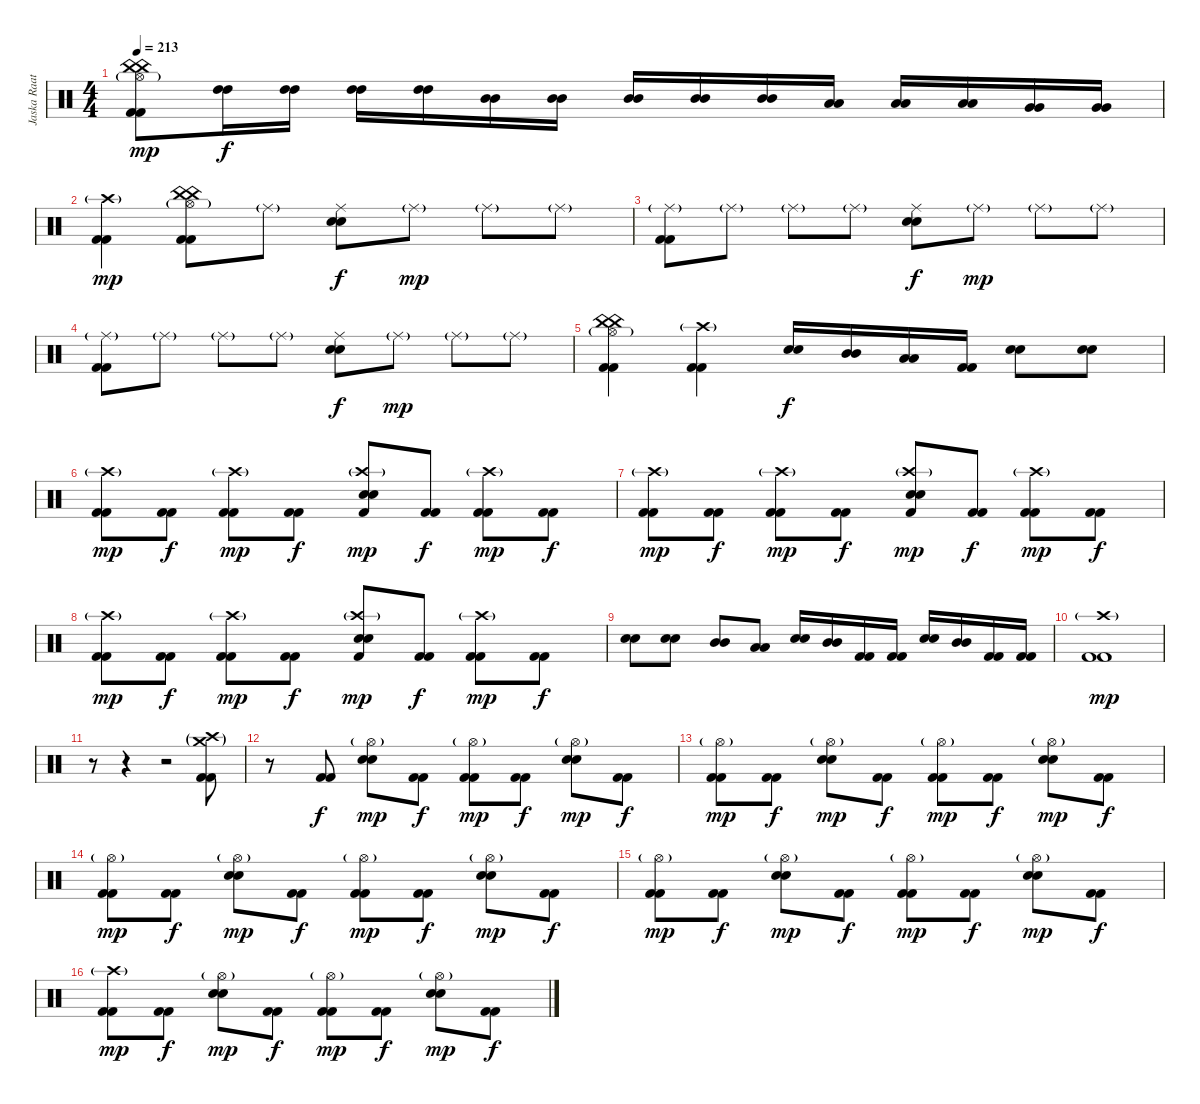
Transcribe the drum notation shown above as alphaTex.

\track ("Jaska Raatikainen" "Jaska Raat") {instrument percussion}
\staff {score}
\articulation defaults
\ts (4 4)
\tempo 213
\clef neutral
\ks c
("Hi-Hat (open)"{g} "China (hit)" "China (hit)" "Kick (hit) 2" "Kick (hit) 2").8{dy mp} ("High Tom (hit)" "High Tom (hit)").16{dy f} ("High Tom (hit)" "High Tom (hit)").16 ("High Tom (hit)" "High Tom (hit)").16 ("High Tom (hit)" "High Tom (hit)").16 ("Mid Tom (hit)" "Mid Tom (hit)").16 ("Mid Tom (hit)" "Mid Tom (hit)").16 ("Mid Tom (hit)" "Mid Tom (hit)").16 ("Mid Tom (hit)" "Mid Tom (hit)").16 ("Mid Tom (hit)" "Mid Tom (hit)").16 ("Low Tom (hit)" "Low Tom (hit)").16 ("Low Tom (hit)" "Low Tom (hit)").16 ("Low Tom (hit)" "Low Tom (hit)").16 ("Very Low Tom (hit)" "Very Low Tom (hit)").16 ("Very Low Tom (hit)" "Very Low Tom (hit)").16 |
("Crash high (hit)"{g} "Kick (hit) 2" "Kick (hit) 2").4{dy mp} ("Hi-Hat (open)"{g} "China (hit)" "China (hit)" "Kick (hit) 2" "Kick (hit) 2").8 "Ride (middle)"{g}.8 ("Ride (middle)" "Electric Snare (hit)" "Electric Snare (hit)").8{dy f} "Ride (middle)"{g}.8{dy mp} "Ride (middle)"{g}.8 "Ride (middle)"{g}.8 |
("Ride (middle)"{g} "Kick (hit) 2" "Kick (hit) 2").8 "Ride (middle)"{g}.8 "Ride (middle)"{g}.8 "Ride (middle)"{g}.8 ("Ride (middle)" "Electric Snare (hit)" "Electric Snare (hit)").8{dy f} "Ride (middle)"{g}.8{dy mp} "Ride (middle)"{g}.8 "Ride (middle)"{g}.8 |
("Ride (middle)"{g} "Kick (hit) 2" "Kick (hit) 2").8 "Ride (middle)"{g}.8 "Ride (middle)"{g}.8 "Ride (middle)"{g}.8 ("Ride (middle)" "Electric Snare (hit)" "Electric Snare (hit)").8{dy f} "Ride (middle)"{g}.8{dy mp} "Ride (middle)"{g}.8 "Ride (middle)"{g}.8 |
("Hi-Hat (open)"{g} "China (hit)" "China (hit)" "Kick (hit) 2" "Kick (hit) 2").4 ("Crash high (hit)"{g} "Kick (hit) 2" "Kick (hit) 2").4 ("Electric Snare (hit)" "Electric Snare (hit)").16{dy f} ("Mid Tom (hit)" "Mid Tom (hit)").16 ("Low Tom (hit)" "Low Tom (hit)").16 ("Kick (hit) 2" "Kick (hit) 2").16 ("Electric Snare (hit)" "Electric Snare (hit)").8 ("Electric Snare (hit)" "Electric Snare (hit)").8 |
("Crash high (hit)"{g} "Kick (hit) 2" "Kick (hit) 2").8{dy mp} ("Kick (hit) 2" "Kick (hit) 2").8{dy f} ("Crash high (hit)"{g} "Kick (hit) 2" "Kick (hit) 2").8{dy mp} ("Kick (hit) 2" "Kick (hit) 2").8{dy f} ("Crash high (hit)"{g} "Electric Snare (hit)" "Electric Snare (hit)" "Kick (hit) 2").8{dy mp} ("Kick (hit) 2" "Kick (hit) 2").8{dy f} ("Crash high (hit)"{g} "Kick (hit) 2" "Kick (hit) 2").8{dy mp} ("Kick (hit) 2" "Kick (hit) 2").8{dy f} |
("Crash high (hit)"{g} "Kick (hit) 2" "Kick (hit) 2").8{dy mp} ("Kick (hit) 2" "Kick (hit) 2").8{dy f} ("Crash high (hit)"{g} "Kick (hit) 2" "Kick (hit) 2").8{dy mp} ("Kick (hit) 2" "Kick (hit) 2").8{dy f} ("Crash high (hit)"{g} "Electric Snare (hit)" "Electric Snare (hit)" "Kick (hit) 2").8{dy mp} ("Kick (hit) 2" "Kick (hit) 2").8{dy f} ("Crash high (hit)"{g} "Kick (hit) 2" "Kick (hit) 2").8{dy mp} ("Kick (hit) 2" "Kick (hit) 2").8{dy f} |
("Crash high (hit)"{g} "Kick (hit) 2" "Kick (hit) 2").8{dy mp} ("Kick (hit) 2" "Kick (hit) 2").8{dy f} ("Crash high (hit)"{g} "Kick (hit) 2" "Kick (hit) 2").8{dy mp} ("Kick (hit) 2" "Kick (hit) 2").8{dy f} ("Crash high (hit)"{g} "Electric Snare (hit)" "Electric Snare (hit)" "Kick (hit) 2").8{dy mp} ("Kick (hit) 2" "Kick (hit) 2").8{dy f} ("Crash high (hit)"{g} "Kick (hit) 2" "Kick (hit) 2").8{dy mp} ("Kick (hit) 2" "Kick (hit) 2").8{dy f} |
("Electric Snare (hit)" "Electric Snare (hit)").8 ("Electric Snare (hit)" "Electric Snare (hit)").8 ("Mid Tom (hit)" "Mid Tom (hit)").8 ("Low Tom (hit)" "Low Tom (hit)").8 ("Electric Snare (hit)" "Electric Snare (hit)").16 ("Mid Tom (hit)" "Mid Tom (hit)").16 ("Kick (hit) 2" "Kick (hit) 2").16 ("Kick (hit) 2" "Kick (hit) 2").16 ("Electric Snare (hit)" "Electric Snare (hit)").16 ("Mid Tom (hit)" "Mid Tom (hit)").16 ("Kick (hit) 2" "Kick (hit) 2").16 ("Kick (hit) 2" "Kick (hit) 2").16 |
("Crash high (hit)"{g} "Kick (hit) 2" "Kick (hit) 2").1{dy mp} |
r.8 r.4 r.2 ("Crash high (hit)"{g} "Crash medium (hit)"{g} "Kick (hit) 2" "Kick (hit) 2").8 |
r.8 ("Kick (hit) 2" "Kick (hit) 2").8{dy f} ("Hi-Hat (open)"{g} "Electric Snare (hit)" "Electric Snare (hit)").8{dy mp} ("Kick (hit) 2" "Kick (hit) 2").8{dy f} ("Hi-Hat (open)"{g} "Kick (hit) 2" "Kick (hit) 2").8{dy mp} ("Kick (hit) 2" "Kick (hit) 2").8{dy f} ("Hi-Hat (open)"{g} "Electric Snare (hit)" "Electric Snare (hit)").8{dy mp} ("Kick (hit) 2" "Kick (hit) 2").8{dy f} |
("Hi-Hat (open)"{g} "Kick (hit) 2" "Kick (hit) 2").8{dy mp} ("Kick (hit) 2" "Kick (hit) 2").8{dy f} ("Hi-Hat (open)"{g} "Electric Snare (hit)" "Electric Snare (hit)").8{dy mp} ("Kick (hit) 2" "Kick (hit) 2").8{dy f} ("Hi-Hat (open)"{g} "Kick (hit) 2" "Kick (hit) 2").8{dy mp} ("Kick (hit) 2" "Kick (hit) 2").8{dy f} ("Hi-Hat (open)"{g} "Electric Snare (hit)" "Electric Snare (hit)").8{dy mp} ("Kick (hit) 2" "Kick (hit) 2").8{dy f} |
("Hi-Hat (open)"{g} "Kick (hit) 2" "Kick (hit) 2").8{dy mp} ("Kick (hit) 2" "Kick (hit) 2").8{dy f} ("Hi-Hat (open)"{g} "Electric Snare (hit)" "Electric Snare (hit)").8{dy mp} ("Kick (hit) 2" "Kick (hit) 2").8{dy f} ("Hi-Hat (open)"{g} "Kick (hit) 2" "Kick (hit) 2").8{dy mp} ("Kick (hit) 2" "Kick (hit) 2").8{dy f} ("Hi-Hat (open)"{g} "Electric Snare (hit)" "Electric Snare (hit)").8{dy mp} ("Kick (hit) 2" "Kick (hit) 2").8{dy f} |
("Hi-Hat (open)"{g} "Kick (hit) 2" "Kick (hit) 2").8{dy mp} ("Kick (hit) 2" "Kick (hit) 2").8{dy f} ("Hi-Hat (open)"{g} "Electric Snare (hit)" "Electric Snare (hit)").8{dy mp} ("Kick (hit) 2" "Kick (hit) 2").8{dy f} ("Hi-Hat (open)"{g} "Kick (hit) 2" "Kick (hit) 2").8{dy mp} ("Kick (hit) 2" "Kick (hit) 2").8{dy f} ("Hi-Hat (open)"{g} "Electric Snare (hit)" "Electric Snare (hit)").8{dy mp} ("Kick (hit) 2" "Kick (hit) 2").8{dy f} |
("Crash high (hit)"{g} "Kick (hit) 2" "Kick (hit) 2").8{dy mp} ("Kick (hit) 2" "Kick (hit) 2").8{dy f} ("Hi-Hat (open)"{g} "Electric Snare (hit)" "Electric Snare (hit)").8{dy mp} ("Kick (hit) 2" "Kick (hit) 2").8{dy f} ("Hi-Hat (open)"{g} "Kick (hit) 2" "Kick (hit) 2").8{dy mp} ("Kick (hit) 2" "Kick (hit) 2").8{dy f} ("Hi-Hat (open)"{g} "Electric Snare (hit)" "Electric Snare (hit)").8{dy mp} ("Kick (hit) 2" "Kick (hit) 2").8{dy f}
